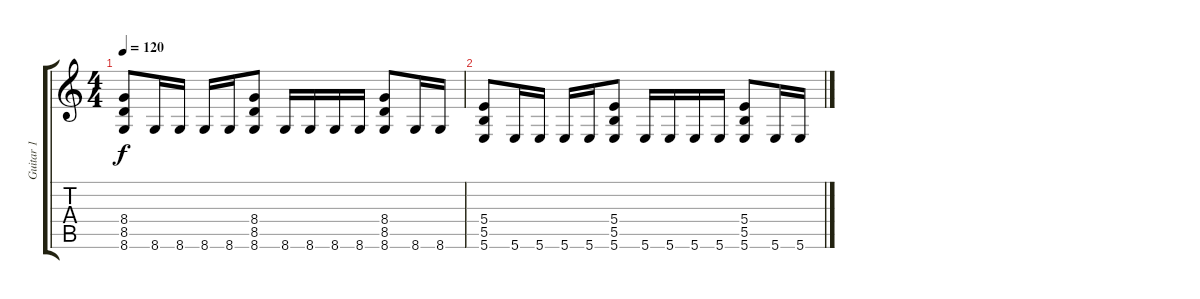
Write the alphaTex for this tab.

\track ("Guitar 1" "Guitar 1") {instrument distortionguitar}
\staff {score tabs}
\tuning (Db4 Ab3 E3 B2 Gb2 B1) {hide}
\ts (4 4)
\tempo 120
\clef g2
\ks c
(8.4 8.5 8.6).8{dy f} 8.6.16 8.6.16 8.6.16 8.6.16 (8.4 8.5 8.6).8 8.6.16 8.6.16 8.6.16 8.6.16 (8.4 8.5 8.6).8 8.6.16 8.6.16 |
(5.4 5.5 5.6).8 5.6.16 5.6.16 5.6.16 5.6.16 (5.4 5.5 5.6).8 5.6.16 5.6.16 5.6.16 5.6.16 (5.4 5.5 5.6).8 5.6.16 5.6.16
